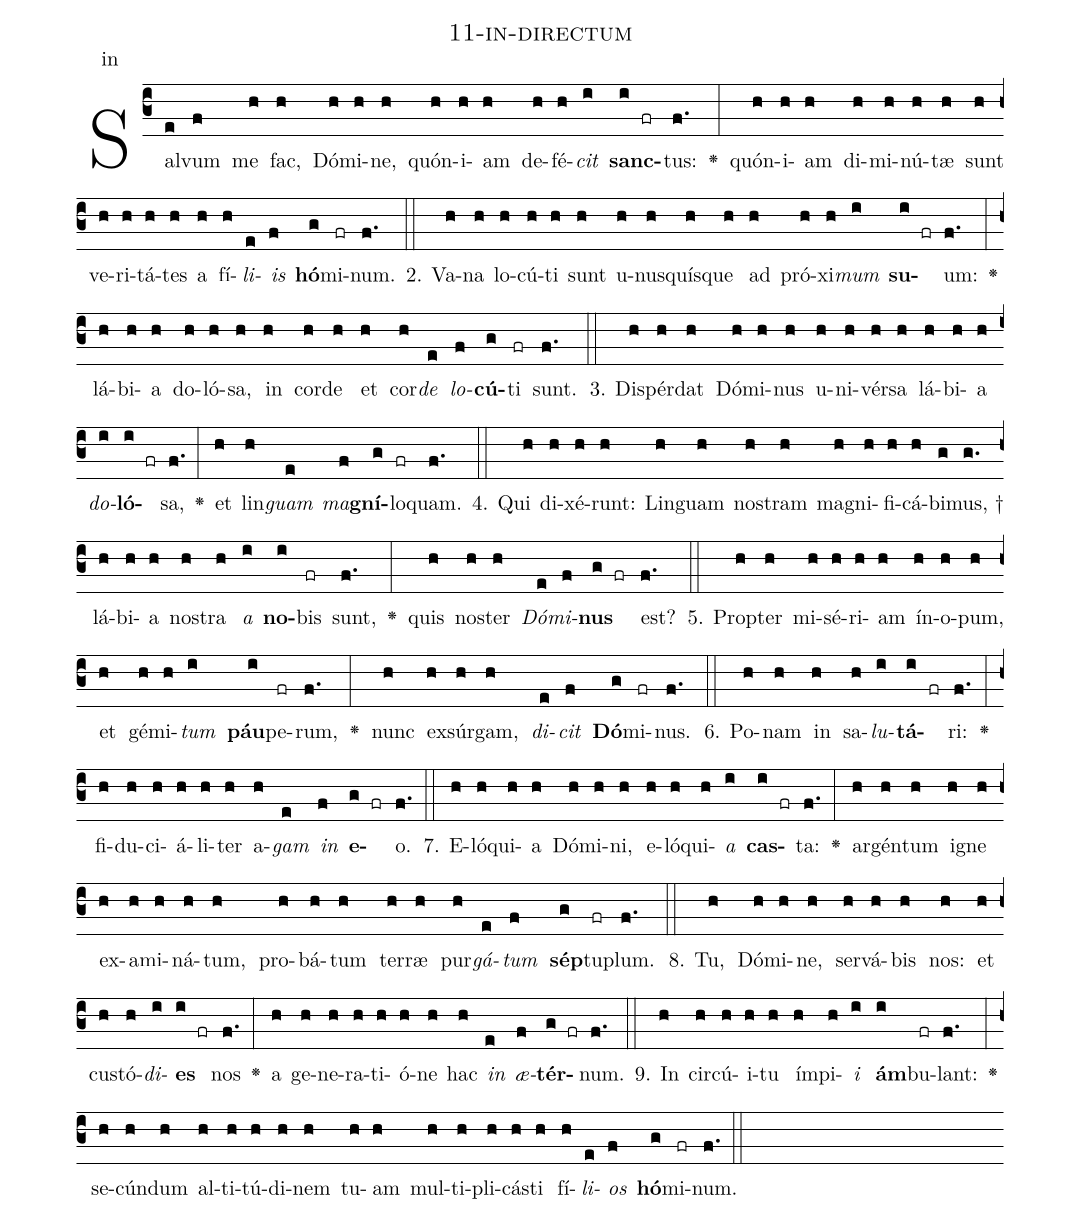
name: 11-in-directum;
annotation: in;
%%
(c3)Sal(e)vum(f) me(h) fac,(h) Dó(h)mi(h)ne,(h) quón(h)i(h)am(h) de(h)fé(h)<i>cit</i>(i) <b>sanc</b>(i fr)tus:(f.) <v>\greheightstar</v>(:) quón(h)i(h)am(h) di(h)mi(h)nú(h)tæ(h) sunt(h) ve(h)ri(h)tá(h)tes(h) a(h) fí(h)<i>li</i>(e)<i>is</i>(f) <b>hó</b>(g)mi(fr)num.(f.) (::)
2. Va(h)na(h) lo(h)cú(h)ti(h) sunt(h) u(h)nus(h)quís(h)que(h) ad(h) pró(h)xi(h)<i>mum</i>(i) <b>su</b>(i fr)um:(f.) <v>\greheightstar</v>(:) lá(h)bi(h)a(h) do(h)ló(h)sa,(h) in(h) cor(h)de(h) et(h) cor(h)<i>de</i>(e) <i>lo</i>(f)<b>cú</b>(g)ti(fr) sunt.(f.) (::)
3. Dis(h)pér(h)dat(h) Dó(h)mi(h)nus(h) u(h)ni(h)vér(h)sa(h) lá(h)bi(h)a(h) <i>do</i>(i)<b>ló</b>(i fr)sa,(f.) <v>\greheightstar</v>(:) et(h) lin(h)<i>guam</i>(e) <i>ma</i>(f)<b>gní</b>(g)lo(fr)quam.(f.) (::)
4. Qui(h) di(h)xé(h)runt:(h) Lin(h)guam(h) nos(h)tram(h) ma(h)gni(h)fi(h)cá(h)bi(g)mus, †(g.) lá(h)bi(h)a(h) nos(h)tra(h) <i>a</i>(i) <b>no</b>(i)bis(fr) sunt,(f.) <v>\greheightstar</v>(:) quis(h) nos(h)ter(h) <i>Dó</i>(e)<i>mi</i>(f)<b>nus</b>(g fr) est?(f.) (::)
5. Prop(h)ter(h) mi(h)sé(h)ri(h)am(h) ín(h)o(h)pum,(h) et(h) gé(h)mi(h)<i>tum</i>(i) <b>páu</b>(i)pe(fr)rum,(f.) <v>\greheightstar</v>(:) nunc(h) ex(h)súr(h)gam,(h) <i>di</i>(e)<i>cit</i>(f) <b>Dó</b>(g)mi(fr)nus.(f.) (::)
6. Po(h)nam(h) in(h) sa(h)<i>lu</i>(i)<b>tá</b>(i fr)ri:(f.) <v>\greheightstar</v>(:) fi(h)du(h)ci(h)á(h)li(h)ter(h) a(h)<i>gam</i>(e) <i>in</i>(f) <b>e</b>(g fr)o.(f.) (::)
7. E(h)ló(h)qui(h)a(h) Dó(h)mi(h)ni,(h) e(h)ló(h)qui(h)<i>a</i>(i) <b>cas</b>(i fr)ta:(f.) <v>\greheightstar</v>(:) ar(h)gén(h)tum(h) i(h)gne(h) ex(h)a(h)mi(h)ná(h)tum,(h) pro(h)bá(h)tum(h) ter(h)ræ(h) pur(h)<i>gá</i>(e)<i>tum</i>(f) <b>sép</b>(g)tu(fr)plum.(f.) (::)
8. Tu,(h) Dó(h)mi(h)ne,(h) ser(h)vá(h)bis(h) nos:(h) et(h) cus(h)tó(h)<i>di</i>(i)<b>es</b>(i fr) nos(f.) <v>\greheightstar</v>(:) a(h) ge(h)ne(h)ra(h)ti(h)ó(h)ne(h) hac(h) <i>in</i>(e) <i>æ</i>(f)<b>tér</b>(g fr)num.(f.) (::)
9. In(h) cir(h)cú(h)i(h)tu(h) ím(h)pi(h)<i>i</i>(i) <b>ám</b>(i)bu(fr)lant:(f.) <v>\greheightstar</v>(:) se(h)cún(h)dum(h) al(h)ti(h)tú(h)di(h)nem(h) tu(h)am(h) mul(h)ti(h)pli(h)cás(h)ti(h) fí(h)<i>li</i>(e)<i>os</i>(f) <b>hó</b>(g)mi(fr)num.(f.) (::)
